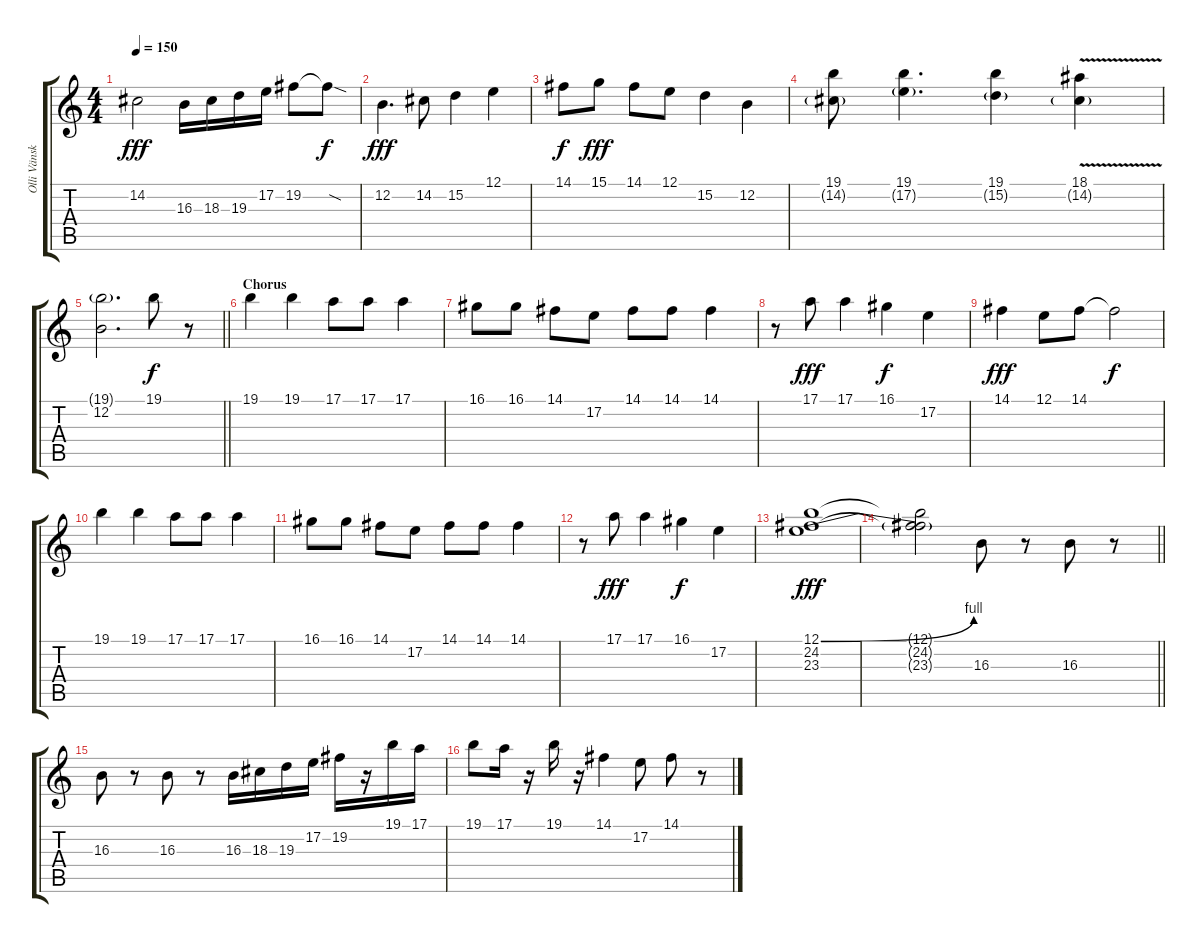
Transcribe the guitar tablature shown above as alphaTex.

\track ("Olli Vänskä" "Olli Vänsk") {instrument violin}
\staff {score tabs}
\tuning (E4 B3 G3 D3 A2 E2) {hide}
\ts (4 4)
\tempo 150
\clef g2
\ks c
14.2.2{dy fff} 16.3.16 18.3.16 19.3.16 17.2.16 19.2.8 19.2{sod t}.8{dy f} |
12.2.4{d dy fff} 14.2.8 15.2.4 12.1.4 |
14.1.8{dy f} 15.1.8{dy fff} 14.1.8 12.1.8 15.2.4 12.2.4 |
(19.1 14.2{g}).8 (19.1 17.2{g}).4{d} (19.1 15.2{g}).4 (18.1{v} 14.2{g}).4 |
\barLineRight lightlight
(19.1{g} 12.2).2{d} 19.1.8{dy f} r.8 |
\section ("" "Chorus")
19.1.4 19.1.4 17.1.8 17.1.8 17.1.4 |
16.1.8 16.1.8 14.1.8 17.2.8 14.1.8 14.1.8 14.1.4 |
r.8 17.1.8{dy fff} 17.1.4 16.1.4{dy f} 17.2.4 |
14.1.4{dy fff} 12.1.8 14.1.8 14.1{t}.2{dy f} |
19.1.4 19.1.4 17.1.8 17.1.8 17.1.4 |
16.1.8 16.1.8 14.1.8 17.2.8 14.1.8 14.1.8 14.1.4 |
r.8 17.1.8{dy fff} 17.1.4 16.1.4{dy f} 17.2.4 |
(12.1{be (bend 0 0 60 4)} 24.2 23.3).1{dy fff} |
\barLineRight lightlight
(12.1{t} 24.2{t} 23.3{t}).2 16.3.8 r.8 16.3.8 r.8 |
\section ("" "")
16.3.8 r.8 16.3.8 r.8 16.3.16 18.3.16 19.3.16 17.2.16 19.2.16 r.16 19.1.16 17.1.16 |
19.1.8 17.1.16 r.16 19.1.16 r.16 14.1.4 17.2.8 14.1.8 r.8
